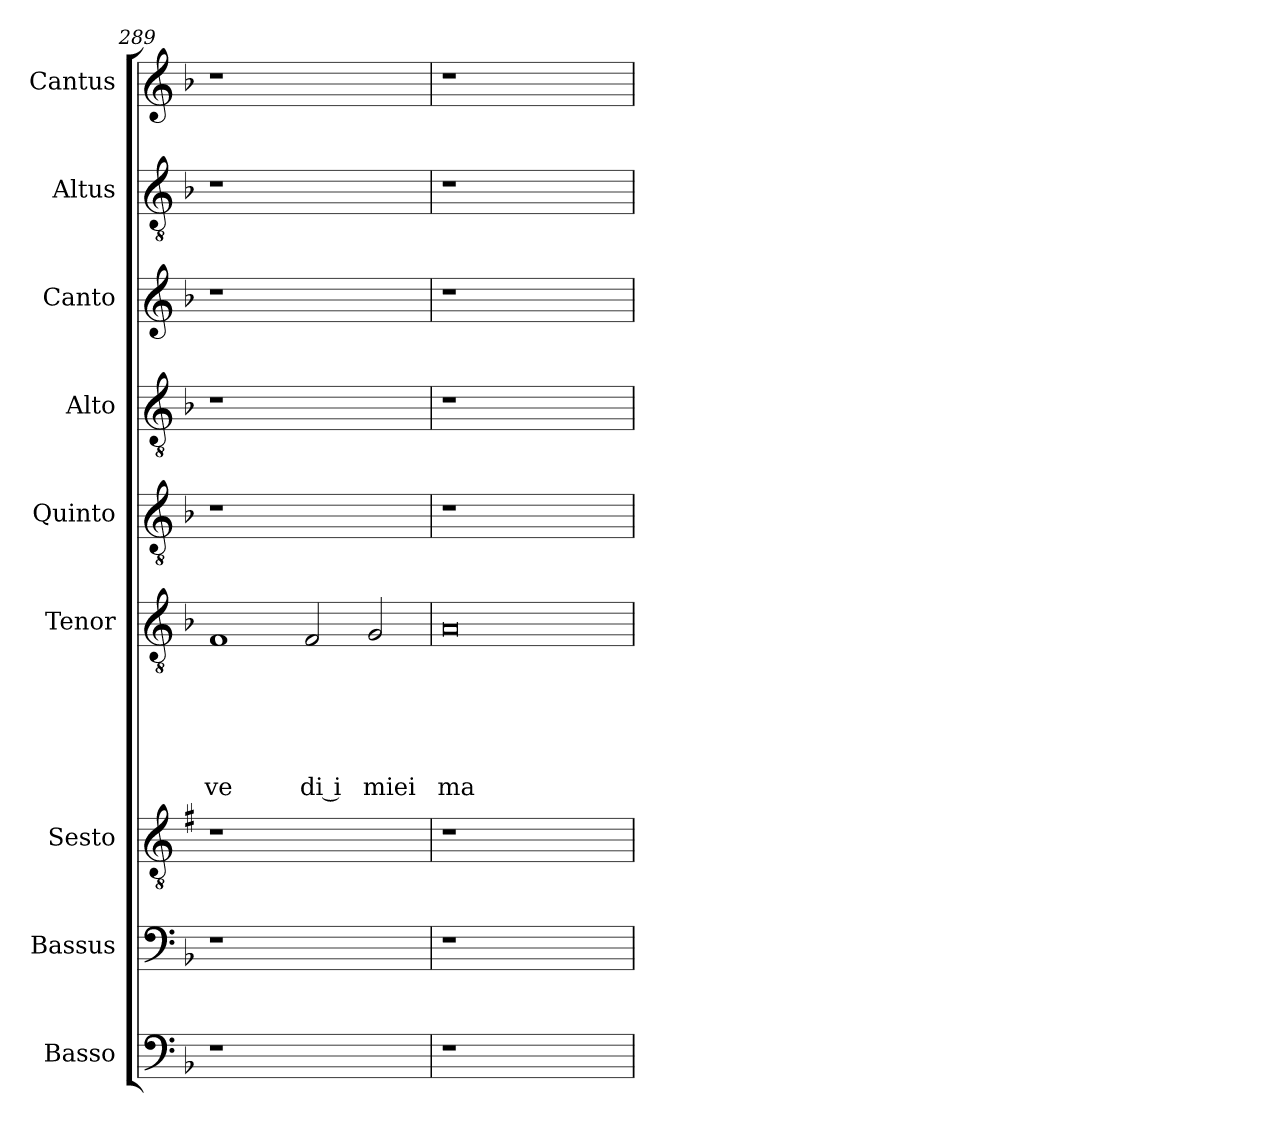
**kern	**kern	**kern	**kern	**text	**text	**text	**text	**text	**text	**kern	**kern	**kern	**kern	**kern
*part9	*part8	*part7	*part6	*part6	*part6	*part6	*part6	*part6	*part6	*part5	*part4	*part3	*part2	*part1
*staff9	*staff8	*staff7	*staff6	*staff6	*staff6	*staff6	*staff6	*staff6	*staff6	*staff5	*staff4	*staff3	*staff2	*staff1
*I"Basso	*I"Bassus	*I"Sesto	*I"Tenor	*	*	*	*	*	*	*I"Quinto	*I"Alto	*I"Canto	*I"Altus	*I"Cantus
*	*	*I'Sesto	*I'Tenor	*	*	*	*	*	*	*I'Quinto	*I'Alto	*I'Canto	*I'Altus	*I'Cantus
*clefF4	*clefF4	*clefGv2	*clefGv2	*	*	*	*	*	*	*clefGv2	*clefGv2	*clefG2	*clefGv2	*clefG2
*k[b-]	*k[b-]	*k[f#]	*k[b-]	*	*	*	*	*	*	*k[b-]	*k[b-]	*k[b-]	*k[b-]	*k[b-]
*F:	*F:	*G:	*F:	*	*	*	*	*	*	*F:	*F:	*F:	*F:	*F:
=289	=289	=289	=289	=289	=289	=289	=289	=289	=289	=289	=289	=289	=289	=289
!	!	!	!	!	!	!	!	!	!LO:LY:b	!	!	!	!	!
1r	1r	1r	1F	.	.	.	.	.	ve	1r	1r	1r	1r	1r
!	!	!	!	!	!	!	!	!	!LO:LY:b:rj	!	!	!	!	!
1ryy	1ryy	1ryy	2F/	.	.	.	.	.	di i	1ryy	1ryy	1ryy	1ryy	1ryy
!	!	!	!	!	!	!	!	!	!LO:LY:b	!	!	!	!	!
.	.	.	2G/	.	.	.	.	.	miei	.	.	.	.	.
=290	=290	=290	=290	=290	=290	=290	=290	=290	=290	=290	=290	=290	=290	=290
!	!	!	!	!	!	!	!	!	!LO:LY:b	!	!	!	!	!
1r	1r	1r	0A	.	.	.	.	.	ma	1r	1r	1r	1r	1r
1ryy	1ryy	1ryy	.	.	.	.	.	.	.	1ryy	1ryy	1ryy	1ryy	1ryy
=	=	=	=	=	=	=	=	=	=	=	=	=	=	=
*-	*-	*-	*-	*-	*-	*-	*-	*-	*-	*-	*-	*-	*-	*-
